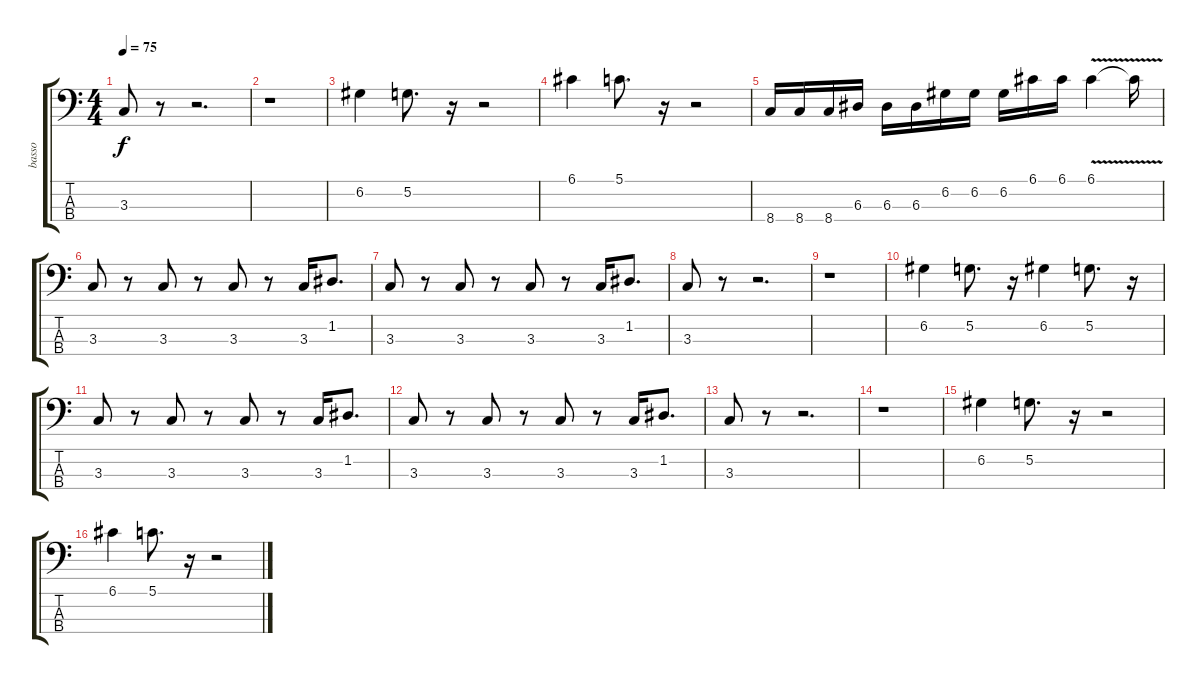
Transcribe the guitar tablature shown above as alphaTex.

\track ("basso" "basso") {instrument electricbassfinger}
\staff {score tabs}
\tuning (G2 D2 A1 E1) {hide}
\ts (4 4)
\tempo 75
\clef f4
\ks c
3.3.8{dy f} r.8 r.2{d} |
r.1 |
6.2.4 5.2.8{d} r.16 r.2 |
6.1.4 5.1.8{d} r.16 r.2 |
8.4.16 8.4.16 8.4.16 6.3.16 6.3.16 6.3.16 6.2.16 6.2.16 6.2.16 6.1.16 6.1.16 6.1{v}.4 6.1{t}.16 |
3.3.8 r.8 3.3.8 r.8 3.3.8 r.8 3.3.16 1.2.8{d} |
3.3.8 r.8 3.3.8 r.8 3.3.8 r.8 3.3.16 1.2.8{d} |
3.3.8 r.8 r.2{d} |
r.1 |
6.2.4 5.2.8{d} r.16 6.2.4 5.2.8{d} r.16 |
3.3.8 r.8 3.3.8 r.8 3.3.8 r.8 3.3.16 1.2.8{d} |
3.3.8 r.8 3.3.8 r.8 3.3.8 r.8 3.3.16 1.2.8{d} |
3.3.8 r.8 r.2{d} |
r.1 |
6.2.4 5.2.8{d} r.16 r.2 |
6.1.4 5.1.8{d} r.16 r.2
